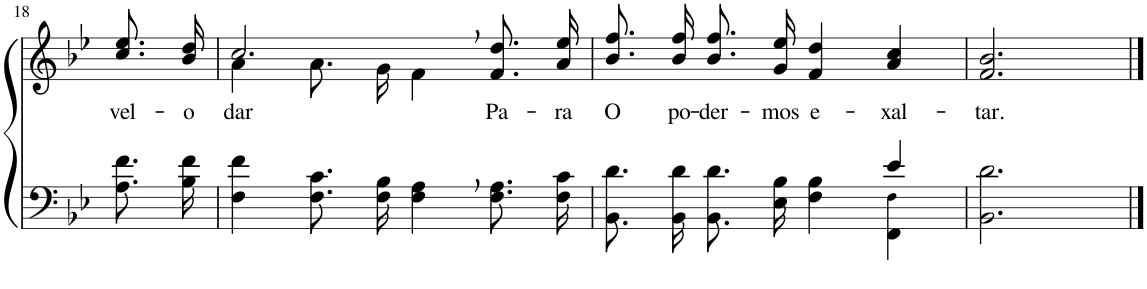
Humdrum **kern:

**kern	**kern	**text
*part2	*part1	*part1
*staff2	*staff1	*staff1
*I"Parte III e IV	*I"Parte I e II	*
!!LO:PB:g=z
*clefF4	*clefG2	*
*Trd2c3	*Trd2c3	*
*k[b-e-]	*k[b-e-]	*
*M4/4	*M4/4	*
=18	=18	=18
!	!	!LO:LY:b
8.A\ 8.f\L	8.cc\ 8.ee-\L	-vel-
!	!	!LO:LY:b
16B-\ 16f\Jk	16b-\ 16dd\Jk	-o
=19	=19	=19
*	*^	*
!	!	!	!LO:LY:b
4F\ 4f\	2.cc,/	4a\	dar
8.F\ 8.c\L	.	8.a\L	.
16F\ 16B-\Jk	.	16g\Jk	.
4F\, 4A\,	.	4f\	.
!	!	!	!LO:LY:b
8.F\ 8.A\L	8.f\ 8.dd\L	4ryy	Pa-
!	!	!	!LO:LY:b
16F\ 16c\Jk	16a\ 16ee-\Jk	.	-ra
*	*v	*v	*
=20	=20	=20
*^	*	*
!	!	!	!LO:LY:b
2.ryy	8.BB-\ 8.d\L	8.b-\ 8.ff\L	O
!	!	!	!LO:LY:b
.	16BB-\ 16d\Jk	16b-\ 16ff\Jk	po-
!	!	!	!LO:LY:b
.	8.BB-\ 8.d\L	8.b-\ 8.ff\L	-der-
!	!	!	!LO:LY:b
.	16E-\ 16B-\Jk	16g\ 16ee-\Jk	-mos
!	!	!	!LO:LY:b
.	4F\ 4B-\	4f/ 4dd/	e-
!	!	!	!LO:LY:b
4e-/	4FF\ 4F!\	4a/ 4cc/	-xal-
=21	=21	=21	=21
!	!	!	!LO:LY:b
*v	*v	*	*
2.BB-\ 2.d\	2.f/ 2.b-/	-tar.
==	==	==
*-	*-	*-
